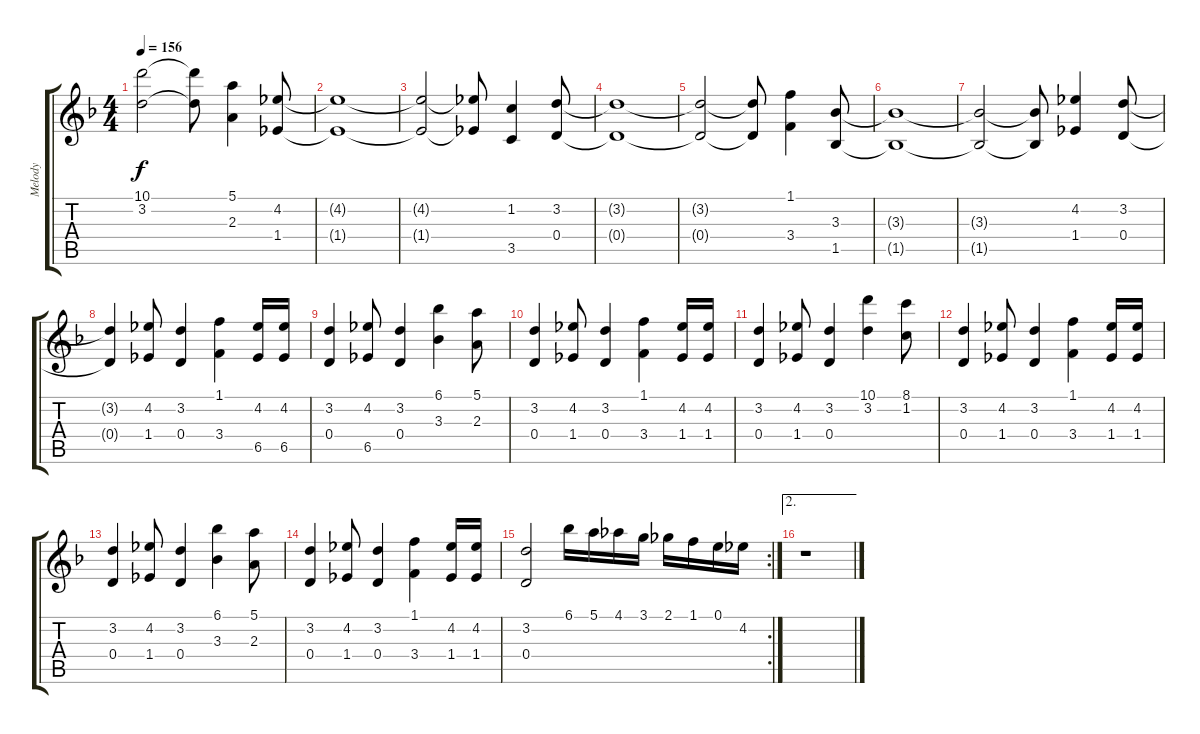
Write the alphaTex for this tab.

\track ("Melody" "Melody") {instrument distortionguitar}
\staff {score tabs}
\tuning (E4 B3 G3 D3 A2 E2) {hide}
\ts (4 4)
\tempo 156
\clef g2
\ks f
(10.1{t} 3.2{t}).2{dy f} (10.1{t} 3.2{t}).8 (5.1 2.3).4 (4.2 1.4).8 |
(4.2{t} 1.4{t}).1 |
(4.2{t} 1.4{t}).2 (4.2{t} 1.4{t}).8 (1.2 3.5).4 (3.2 0.4).8 |
(3.2{t} 0.4{t}).1 |
(3.2{t} 0.4{t}).2 (3.2{t} 0.4{t}).8 (1.1 3.4).4 (3.3 1.5).8 |
(3.3{t} 1.5{t}).1 |
(3.3{t} 1.5{t}).2 (3.3{t} 1.5{t}).8 (4.2 1.4).4 (3.2 0.4).8 |
(3.2{t} 0.4{t}).4 (4.2 1.4).8 (3.2 0.4).4 (1.1 3.4).4 (4.2 6.5).16 (4.2 6.5).16 |
(3.2 0.4).4 (4.2 6.5).8 (3.2 0.4).4 (6.1 3.3).4 (5.1 2.3).8 |
(3.2 0.4).4 (4.2 1.4).8 (3.2 0.4).4 (1.1 3.4).4 (4.2 1.4).16 (4.2 1.4).16 |
(3.2 0.4).4 (4.2 1.4).8 (3.2 0.4).4 (10.1 3.2).4 (8.1 1.2).8 |
(3.2 0.4).4 (4.2 1.4).8 (3.2 0.4).4 (1.1 3.4).4 (4.2 1.4).16 (4.2 1.4).16 |
(3.2 0.4).4 (4.2 1.4).8 (3.2 0.4).4 (6.1 3.3).4 (5.1 2.3).8 |
(3.2 0.4).4 (4.2 1.4).8 (3.2 0.4).4 (1.1 3.4).4 (4.2 1.4).16 (4.2 1.4).16 |
\rc 2
(3.2 0.4).2 6.1.16 5.1.16 4.1.16 3.1.16 2.1.16 1.1.16 0.1.16 4.2.16 |
\ae 2
r.1
